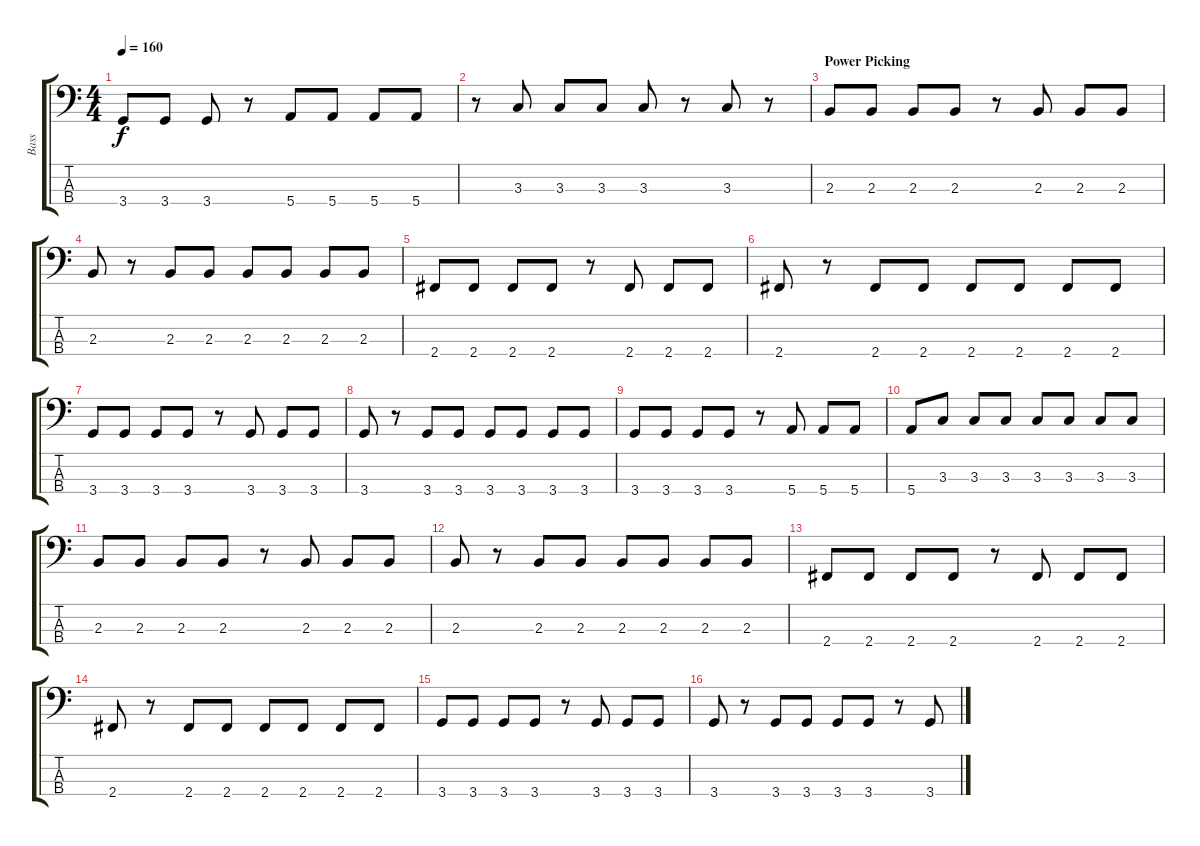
\track ("Bass" "Bass") {instrument acousticbass}
\staff {score tabs}
\tuning (G2 D2 A1 E1) {hide}
\ts (4 4)
\tempo 160
\clef f4
\ks c
3.4.8{dy f} 3.4.8 3.4.8 r.8 5.4.8 5.4.8 5.4.8 5.4.8 |
r.8 3.3.8 3.3.8 3.3.8 3.3.8 r.8 3.3.8 r.8 |
\section ("" "Power Picking")
2.3.8 2.3.8 2.3.8 2.3.8 r.8 2.3.8 2.3.8 2.3.8 |
2.3.8 r.8 2.3.8 2.3.8 2.3.8 2.3.8 2.3.8 2.3.8 |
2.4.8 2.4.8 2.4.8 2.4.8 r.8 2.4.8 2.4.8 2.4.8 |
2.4.8 r.8 2.4.8 2.4.8 2.4.8 2.4.8 2.4.8 2.4.8 |
3.4.8 3.4.8 3.4.8 3.4.8 r.8 3.4.8 3.4.8 3.4.8 |
3.4.8 r.8 3.4.8 3.4.8 3.4.8 3.4.8 3.4.8 3.4.8 |
3.4.8 3.4.8 3.4.8 3.4.8 r.8 5.4.8 5.4.8 5.4.8 |
5.4.8 3.3.8 3.3.8 3.3.8 3.3.8 3.3.8 3.3.8 3.3.8 |
2.3.8 2.3.8 2.3.8 2.3.8 r.8 2.3.8 2.3.8 2.3.8 |
2.3.8 r.8 2.3.8 2.3.8 2.3.8 2.3.8 2.3.8 2.3.8 |
2.4.8 2.4.8 2.4.8 2.4.8 r.8 2.4.8 2.4.8 2.4.8 |
2.4.8 r.8 2.4.8 2.4.8 2.4.8 2.4.8 2.4.8 2.4.8 |
3.4.8 3.4.8 3.4.8 3.4.8 r.8 3.4.8 3.4.8 3.4.8 |
3.4.8 r.8 3.4.8 3.4.8 3.4.8 3.4.8 r.8 3.4.8
